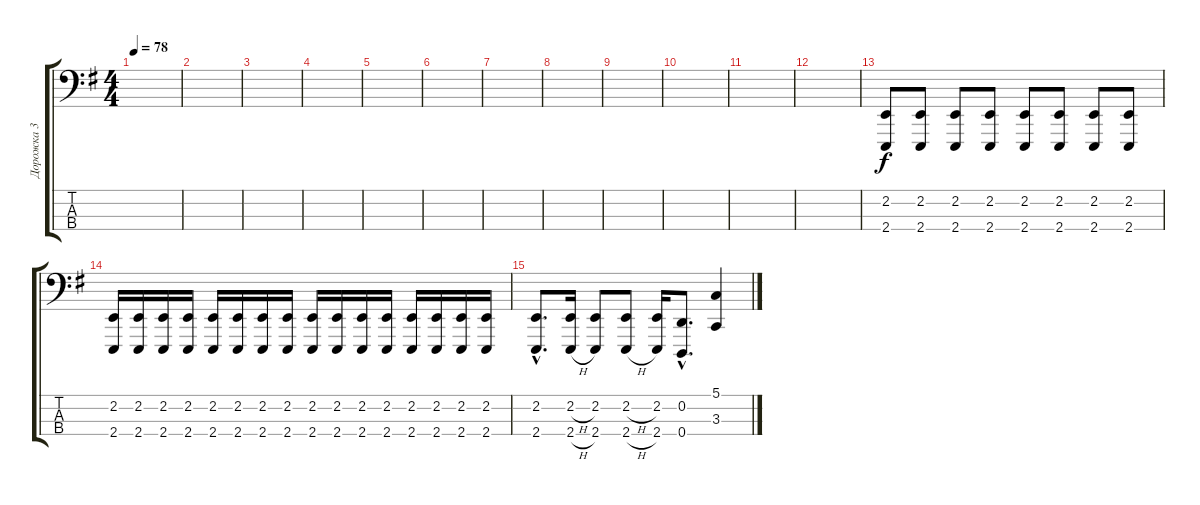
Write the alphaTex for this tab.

\track ("Дорожка 3" "Дорожка 3") {instrument acousticgrandpiano}
\staff {score tabs}
\tuning (G2 D2 A1 D1) {hide}
\ts (4 4)
\tempo 78
\clef f4
\ks g
|
|
|
|
|
|
|
|
|
|
|
|
(2.2 2.4).8 (2.2 2.4).8 (2.2 2.4).8 (2.2 2.4).8 (2.2 2.4).8 (2.2 2.4).8 (2.2 2.4).8 (2.2 2.4).8 |
(2.2 2.4).16 (2.2 2.4).16 (2.2 2.4).16 (2.2 2.4).16 (2.2 2.4).16 (2.2 2.4).16 (2.2 2.4).16 (2.2 2.4).16 (2.2 2.4).16 (2.2 2.4).16 (2.2 2.4).16 (2.2 2.4).16 (2.2 2.4).16 (2.2 2.4).16 (2.2 2.4).16 (2.2 2.4).16 |
(2.2{hac} 2.4{hac}).8{d} (2.2{h} 2.4{h}).16 (2.2 2.4).8 (2.2{h} 2.4{h}).8 (2.2 2.4).16 (0.2{hac} 0.4{hac}).8{d} (5.1 3.3).4
